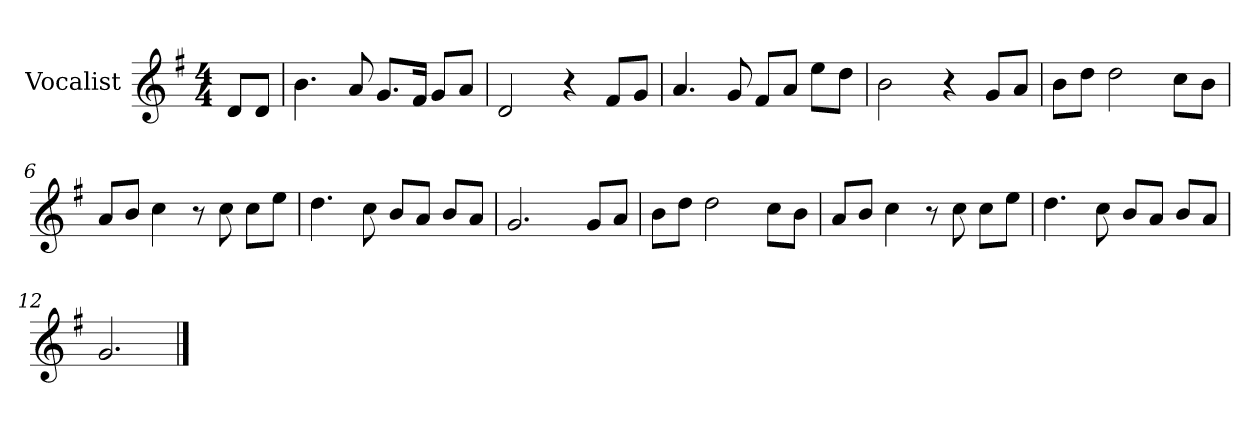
**kern
*part1
*staff1
*I"Vocalist
*k[f#]
*G:
*M4/4
=
8dL
8dJ
=1
4.b
8a
8.gL
16f#Jk
8gL
8aJ
=2
2d
4r
8f#L
8gJ
=3
4.a
8g
8f#L
8aJ
8eeL
8ddJ
=4
2b
4r
8gL
8aJ
=5
8bL
8ddJ
2dd
8ccL
8bJ
=6
8aL
8bJ
4cc
8r
8cc
8ccL
8eeJ
=7
4.dd
8cc
8bL
8aJ
8bL
8aJ
=8
2.g
8gL
8aJ
=9
8bL
8ddJ
2dd
8ccL
8bJ
=10
8aL
8bJ
4cc
8r
8cc
8ccL
8eeJ
=11
4.dd
8cc
8bL
8aJ
8bL
8aJ
=12
2.g
==
*-
